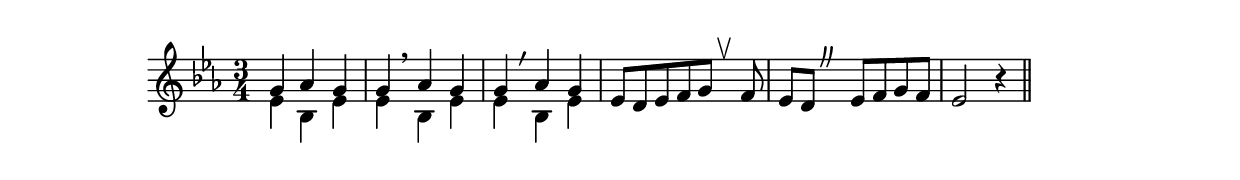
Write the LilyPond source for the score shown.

%% Do not edit this file; it is auto-generated from LSR http://lsr.dsi.unimi.it
%% This file is in the public domain.
\version "2.11.52"

\header {
  lsrtags = "winds"

  texidoc = "
Breathing signs are available in different tastes: commas (default),
ticks, vees and \"railroad tracks\" (caesura).

"
  doctitle = "Breathing signs"
} % begin verbatim
\new Staff \relative c'' {
  \key es \major
  \time 3/4
  % this bar contains no \breathe
  << { g4 as g } \\ { es4 bes es } >> |
  % Modern notation:
  % by default, \breathe uses the rcomma, just as if saying:
  % \override BreathingSign  #'text = #(make-musicglyph-markup "scripts.rcomma")
  << { g4 as g } \\ { es4 \breathe bes es } >> |
  
  % rvarcomma and lvarcomma are variations of the default rcomma and lcomma
  % N.B.: must use Staff context here, since we start a Voice below
  \override Staff.BreathingSign  #'text = #(make-musicglyph-markup "scripts.rvarcomma")
  << { g4 as g } \\ { es4 \breathe bes es } >> |
  
  % vee
  \override BreathingSign  #'text = #(make-musicglyph-markup "scripts.upbow")
  es8[ d es f g] \breathe f |
  
  % caesura
  \override BreathingSign  #'text = #(make-musicglyph-markup "scripts.caesura.curved")
  es8[ d] \breathe  es[ f g f] |
  es2 r4 \bar "||"
}
